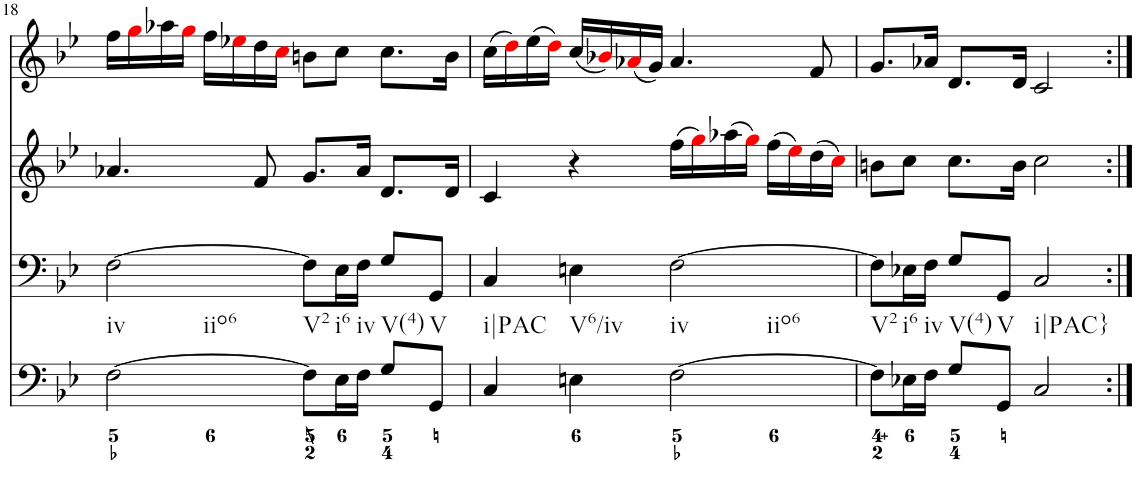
**kern	**kern	**kern	**kern
*part4	*part3	*part2	*part1
*staff4	*staff3	*staff2	*staff1
*I"violn	*I"violn	*I"cello	*I"organ
!!LO:PB:g=z
*clefF4	*clefF4	*clefG2	*clefG2
*k[b-e-]	*k[b-e-]	*k[b-e-]	*k[b-e-]
*g:	*g:	*g:	*g:
*M4/4	*M4/4	*M4/4	*M4/4
*met(c)	*met(c)	*met(c)	*met(c)
=18	=18	=18	=18
!	!LO:TX:b:t=iv	!	!
!	!LO:TX:b:t=iio6	!	!
[2F\	[2F\	4.a-X/	16ff\LL
.	.	.	16ggi\
.	.	.	16aa-X\
.	.	.	16ggi\JJ
.	.	.	16ff\LL
.	.	.	16ee-Xi\
.	.	8f/	16dd\
.	.	.	16cci\JJ
!	!LO:TX:b:t=V2	!	!
8F\L]	8F\L]	8.g/L	8bn\L
!	!LO:TX:b:t=i6	!	!
16E-\L	16E-\L	.	8cc\J
!	!LO:TX:b:t=iv	!	!
16F\JJ	16F\JJ	16a-/Jk	.
!	!LO:TX:b:t=V(4)	!	!
8G/L	8G/L	8.d/L	8.cc\L
!	!LO:TX:b:t=V	!	!
8GG/J	8GG/J	.	.
.	.	16d/Jk	16b\Jk
=19	=19	=19	=19
!	!LO:TX:b:t=i|PAC	!	!
4C/	4C/	4c/	(16cc\LL
.	.	.	16ddi\)
.	.	.	(16ee-\
.	.	.	16ddi\JJ)
!	!LO:TX:b:t=V6/iv	!	!
4En\	4En\	4r	(16cc/LL
.	.	.	16b-Xi/)
.	.	.	(16a-Xi/
.	.	.	16g/JJ)
!	!LO:TX:b:t=iv	!	!
!	!LO:TX:b:t=iio6	!	!
[2F\	[2F\	(16ff\LL	4.a-/
.	.	16ggi\)	.
.	.	(16aa-X\	.
.	.	16ggi\JJ)	.
.	.	(16ff\LL	.
.	.	16ee-i\)	.
.	.	(16dd\	8f/
.	.	16cci\JJ)	.
=20	=20	=20	=20
!	!LO:TX:b:t=V2	!	!
8F\L]	8F\L]	8bn\L	8.g/L
!	!LO:TX:b:t=i6	!	!
16E-X\L	16E-X\L	8cc\J	.
!	!LO:TX:b:t=iv	!	!
16F\JJ	16F\JJ	.	16a-X/Jk
!	!LO:TX:b:t=V(4)	!	!
8G/L	8G/L	8.cc\L	8.d/L
!	!LO:TX:b:t=V	!	!
8GG/J	8GG/J	.	.
.	.	16b\Jk	16d/Jk
!	!LO:TX:b:t=i|PAC}	!	!
2C/	2C/	2cc\	2c/
=:|!	=:|!	=:|!	=:|!
*-	*-	*-	*-
